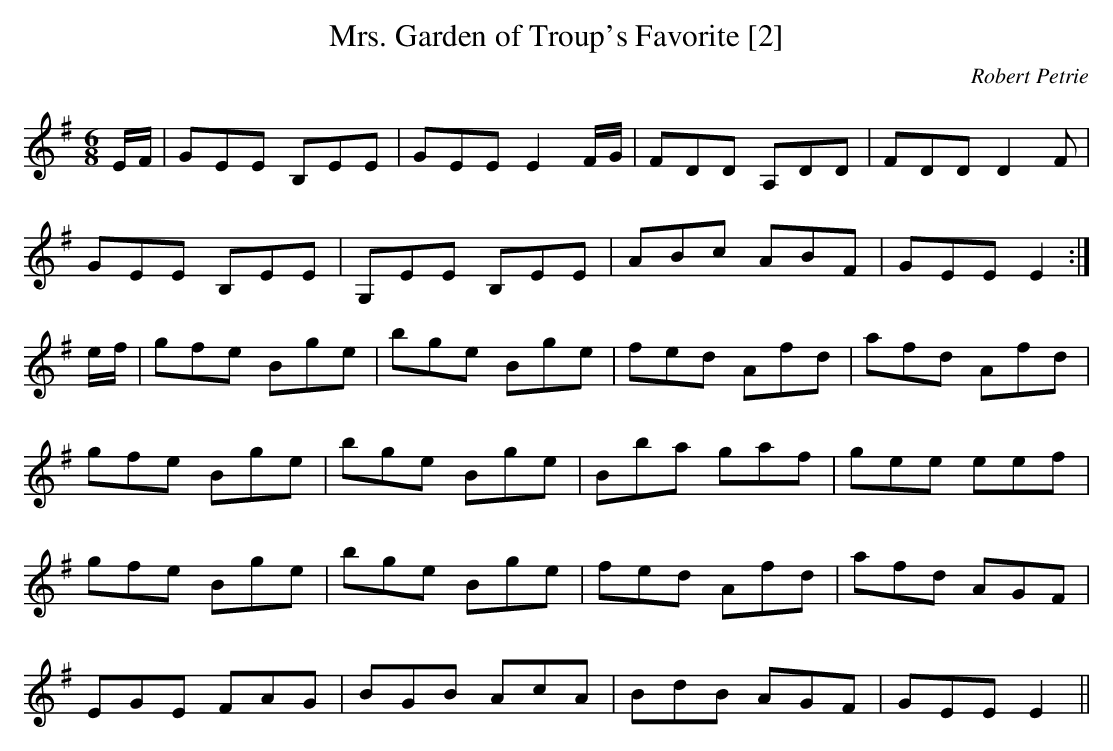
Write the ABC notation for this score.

X:1
T:Mrs. Garden of Troup's Favorite [2]
C:Robert Petrie
M:6/8
L:1/8
K:Em
E/F/|GEE B,EE|GEE E2 F/G/|FDD A,DD|FDD D2F|
GEE B,EE|G,EE B,EE|ABc ABF |GEE E2:|
e/f/|gfe Bge|bge Bge|fed Afd|afd Afd|
gfe Bge|bge Bge|Bba gaf|gee eef|
gfe Bge|bge Bge|fed Afd|afd AGF|
EGE FAG|BGB AcA|BdB AGF|GEE E2||
